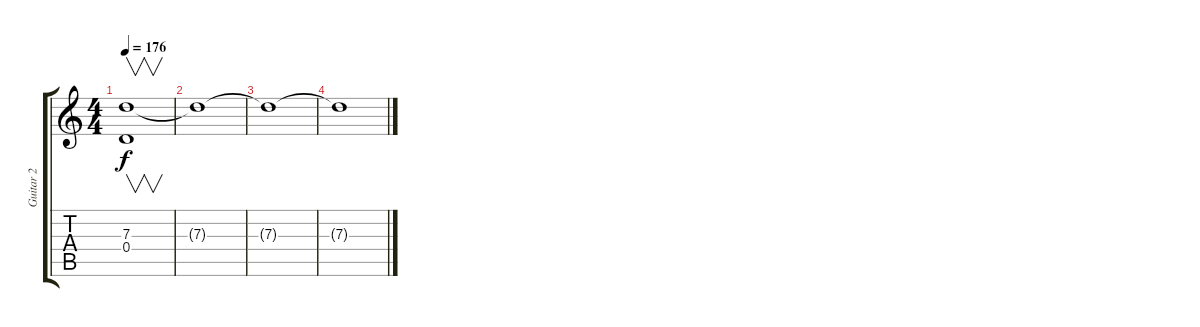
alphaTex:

\track ("Guitar 2" "Guitar 2") {instrument overdrivenguitar}
\staff {score tabs}
\tuning (E4 B3 G3 D3 A2 E2) {hide}
\ts (4 4)
\tempo 176
\clef g2
\ks c
(7.3 0.4).1{v dy f volume 0} |
7.3{t}.1 |
7.3{t}.1 |
7.3{t}.1
